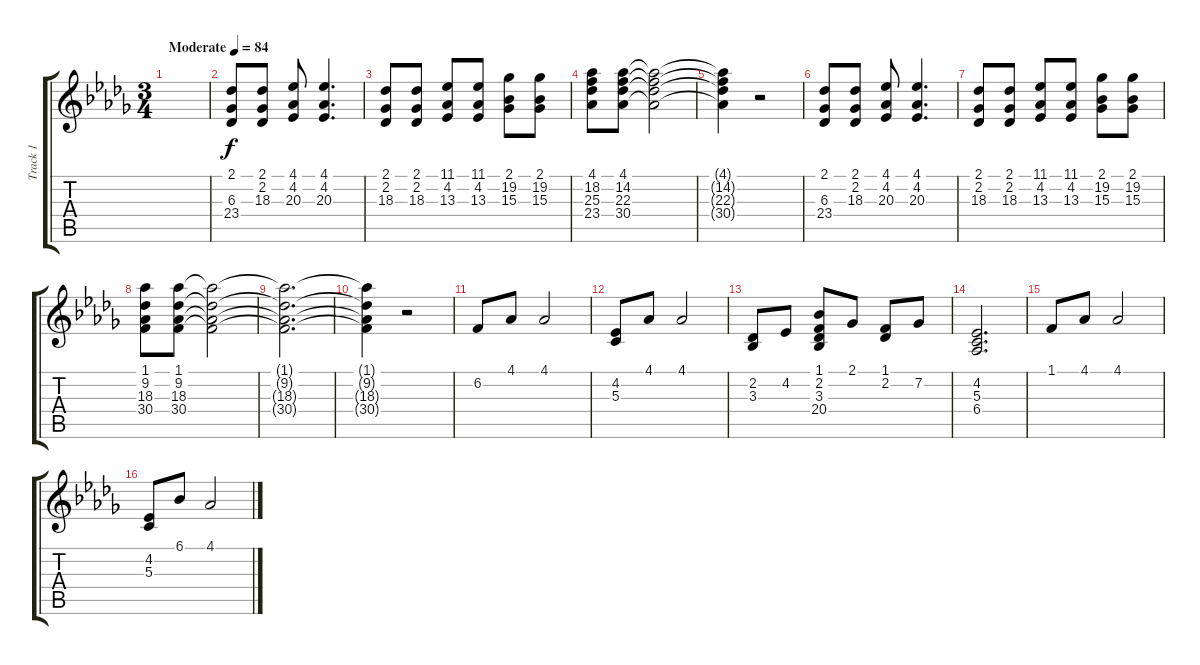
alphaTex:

\track ("Track 1" "Track 1") {instrument acousticgrandpiano}
\staff {score tabs}
\tuning (E4 B3 G3 D3 A2 E2) {hide}
\ts (3 4)
\tempo (84 "Moderate")
\clef g2
\ks db
|
(2.1 6.3 23.4).8 (2.1 2.2 18.3).8 (4.1 4.2 20.3).8 (4.1 4.2 20.3).4{d} |
(2.1 2.2 18.3).8 (2.1 2.2 18.3).8 (11.1 4.2 13.3).8 (11.1 4.2 13.3).8 (2.1 19.2 15.3).8 (2.1 19.2 15.3).8 |
(4.1 18.2 25.3 23.4).8 (4.1 14.2 22.3 30.4).8 (4.1{t} 14.2{t} 22.3{t} 30.4{t}).2 |
(4.1{t} 14.2{t} 22.3{t} 30.4{t}).4 r.2 |
(2.1 6.3 23.4).8 (2.1 2.2 18.3).8 (4.1 4.2 20.3).8 (4.1 4.2 20.3).4{d} |
(2.1 2.2 18.3).8 (2.1 2.2 18.3).8 (11.1 4.2 13.3).8 (11.1 4.2 13.3).8 (2.1 19.2 15.3).8 (2.1 19.2 15.3).8 |
(1.1 9.2 18.3 30.4).8 (1.1 9.2 18.3 30.4).8 (1.1{t} 9.2{t} 18.3{t} 30.4{t}).2 |
(1.1{t} 9.2{t} 18.3{t} 30.4{t}).2{d} |
(1.1{t} 9.2{t} 18.3{t} 30.4{t}).4 r.2 |
6.2.8 4.1.8 4.1.2 |
(4.2 5.3).8 4.1.8 4.1.2 |
(2.2 3.3).8 4.2.8 (1.1 2.2 3.3 20.4).8 2.1.8 (1.1 2.2).8 7.2.8 |
(4.2 5.3 6.4).2{d} |
1.1.8 4.1.8 4.1.2 |
(4.2 5.3).8 6.1.8 4.1.2
